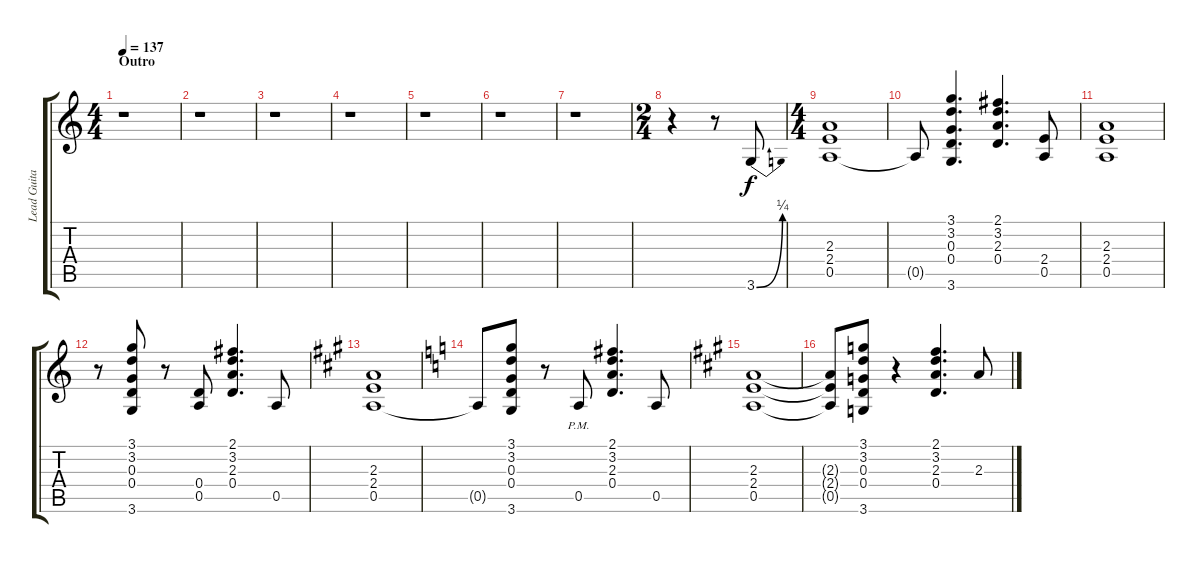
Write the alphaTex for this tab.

\track ("Lead Guitar 2" "Lead Guita") {instrument distortionguitar}
\staff {score tabs}
\tuning (E4 B3 G3 D3 A2 E2) {hide}
\ts (4 4)
\section ("" "Outro")
\tempo 137
\clef g2
\ks c
r.1{dy f} |
r.1 |
r.1 |
r.1 |
r.1 |
r.1 |
r.1 |
\ts (2 4)
r.4 r.8 3.6{be (bend 0 0 60 1)}.8 |
\ts (4 4)
(2.3 2.4 0.5).1 |
0.5{t}.8 (3.1 3.2 0.3 0.4 3.6).4{d} (2.1 3.2 2.3 0.4).4{d} (2.4 0.5).8 |
(2.3 2.4 0.5).1 |
r.8 (3.1 3.2 0.3 0.4 3.6).8 r.8 (0.4 0.5).8 (2.1 3.2 2.3 0.4).4{d} 0.5.8 |
\ks a
(2.3 2.4 0.5).1 |
\ks c
0.5{t}.8 (3.1 3.2 0.3 0.4 3.6).8 r.8 0.5{pm}.8 (2.1 3.2 2.3 0.4).4{d} 0.5.8 |
\ks a
(2.3 2.4 0.5).1 |
(2.3{t} 2.4{t} 0.5{t}).8 (3.1 3.2 0.3 0.4 3.6).8 r.4 (2.1 3.2 2.3 0.4).4{d} 2.3.8
